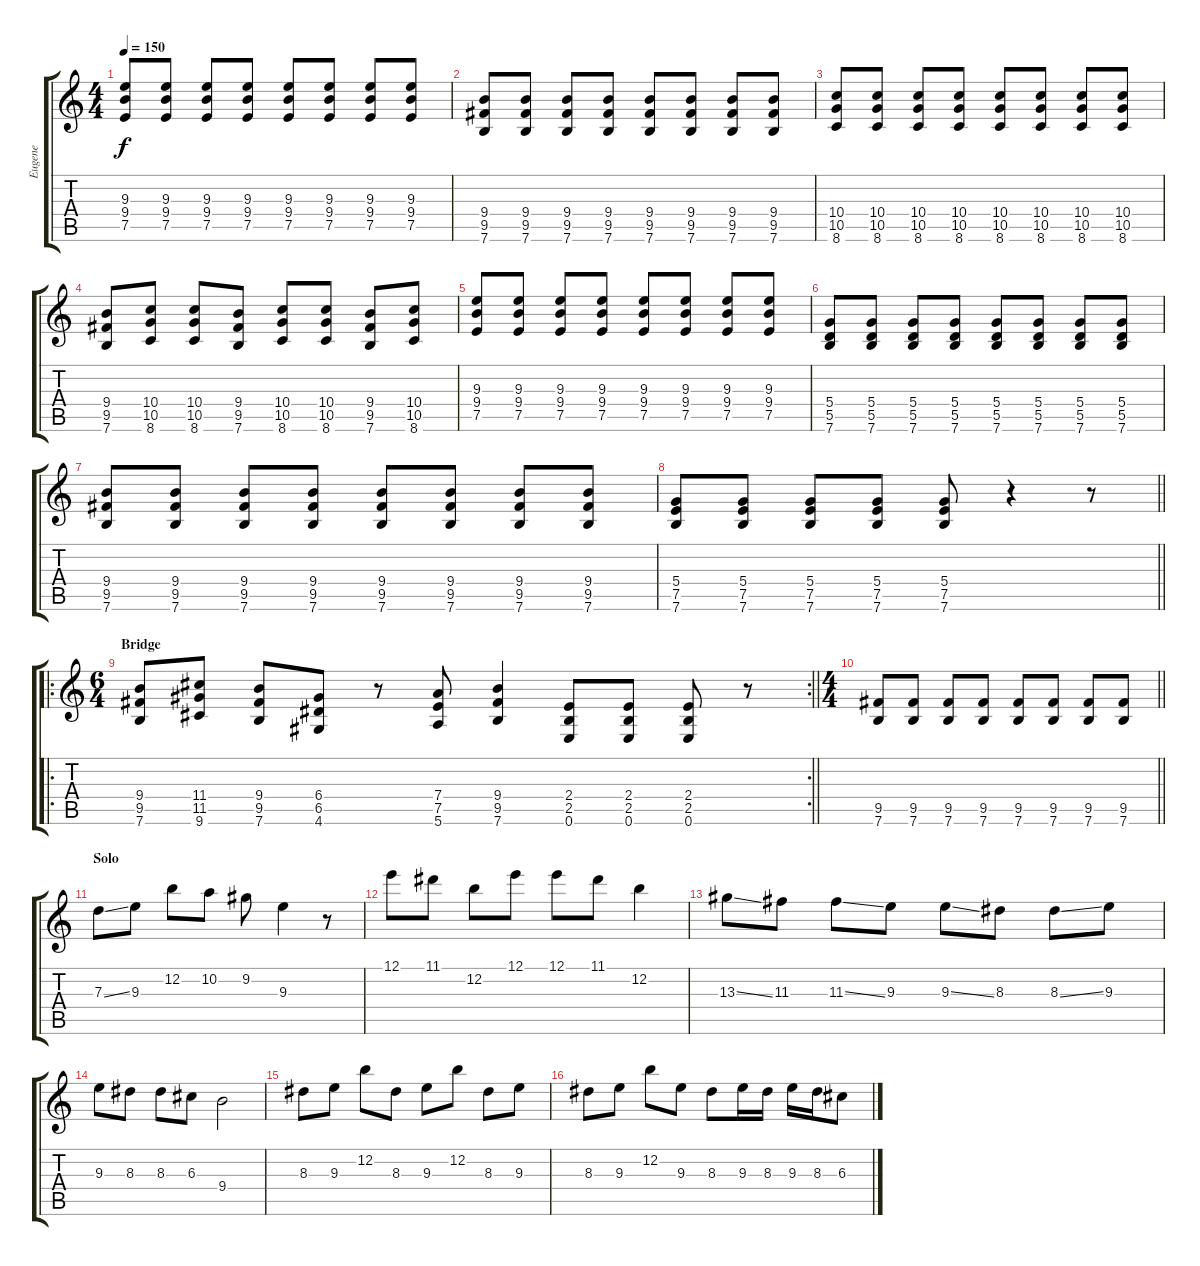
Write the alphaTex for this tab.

\track ("Eugene" "Eugene") {instrument distortionguitar}
\staff {score tabs}
\tuning (E4 B3 G3 D3 A2 E2) {hide}
\ts (4 4)
\tempo 150
\clef g2
\ks c
(9.3 9.4 7.5).8{dy f} (9.3 9.4 7.5).8 (9.3 9.4 7.5).8 (9.3 9.4 7.5).8 (9.3 9.4 7.5).8 (9.3 9.4 7.5).8 (9.3 9.4 7.5).8 (9.3 9.4 7.5).8 |
(9.4 9.5 7.6).8 (9.4 9.5 7.6).8 (9.4 9.5 7.6).8 (9.4 9.5 7.6).8 (9.4 9.5 7.6).8 (9.4 9.5 7.6).8 (9.4 9.5 7.6).8 (9.4 9.5 7.6).8 |
(10.4 10.5 8.6).8 (10.4 10.5 8.6).8 (10.4 10.5 8.6).8 (10.4 10.5 8.6).8 (10.4 10.5 8.6).8 (10.4 10.5 8.6).8 (10.4 10.5 8.6).8 (10.4 10.5 8.6).8 |
(9.4 9.5 7.6).8 (10.4 10.5 8.6).8 (10.4 10.5 8.6).8 (9.4 9.5 7.6).8 (10.4 10.5 8.6).8 (10.4 10.5 8.6).8 (9.4 9.5 7.6).8 (10.4 10.5 8.6).8 |
(9.3 9.4 7.5).8 (9.3 9.4 7.5).8 (9.3 9.4 7.5).8 (9.3 9.4 7.5).8 (9.3 9.4 7.5).8 (9.3 9.4 7.5).8 (9.3 9.4 7.5).8 (9.3 9.4 7.5).8 |
(5.4 5.5 7.6).8 (5.4 5.5 7.6).8 (5.4 5.5 7.6).8 (5.4 5.5 7.6).8 (5.4 5.5 7.6).8 (5.4 5.5 7.6).8 (5.4 5.5 7.6).8 (5.4 5.5 7.6).8 |
(9.4 9.5 7.6).8 (9.4 9.5 7.6).8 (9.4 9.5 7.6).8 (9.4 9.5 7.6).8 (9.4 9.5 7.6).8 (9.4 9.5 7.6).8 (9.4 9.5 7.6).8 (9.4 9.5 7.6).8 |
\barLineRight lightlight
(5.4 7.5 7.6).8 (5.4 7.5 7.6).8 (5.4 7.5 7.6).8 (5.4 7.5 7.6).8 (5.4 7.5 7.6).8 r.4 r.8 |
\ro
\rc 2
\ts (6 4)
\section ("" "Bridge")
\barLineRight lightlight
(9.4 9.5 7.6).8 (11.4 11.5 9.6).8 (9.4 9.5 7.6).8 (6.4 6.5 4.6).8 r.8 (7.4 7.5 5.6).8 (9.4 9.5 7.6).4 (2.4 2.5 0.6).8 (2.4 2.5 0.6).8 (2.4 2.5 0.6).8 r.8 |
\ts (4 4)
\barLineRight lightlight
(9.5 7.6).8 (9.5 7.6).8 (9.5 7.6).8 (9.5 7.6).8 (9.5 7.6).8 (9.5 7.6).8 (9.5 7.6).8 (9.5 7.6).8 |
\section ("" "Solo")
7.3{ss}.8 9.3.8 12.2.8 10.2.8 9.2.8 9.3.4 r.8 |
12.1.8 11.1.8 12.2.8 12.1.8 12.1.8 11.1.8 12.2.4 |
13.3{ss}.8 11.3.8 11.3{ss}.8 9.3.8 9.3{ss}.8 8.3.8 8.3{ss}.8 9.3.8 |
9.3.8 8.3.8 8.3.8 6.3.8 9.4.2 |
8.3.8 9.3.8 12.2.8 8.3.8 9.3.8 12.2.8 8.3.8 9.3.8 |
8.3.8 9.3.8 12.2.8 9.3.8 8.3.8 9.3.16 8.3.16 9.3.16 8.3.16 6.3.8
